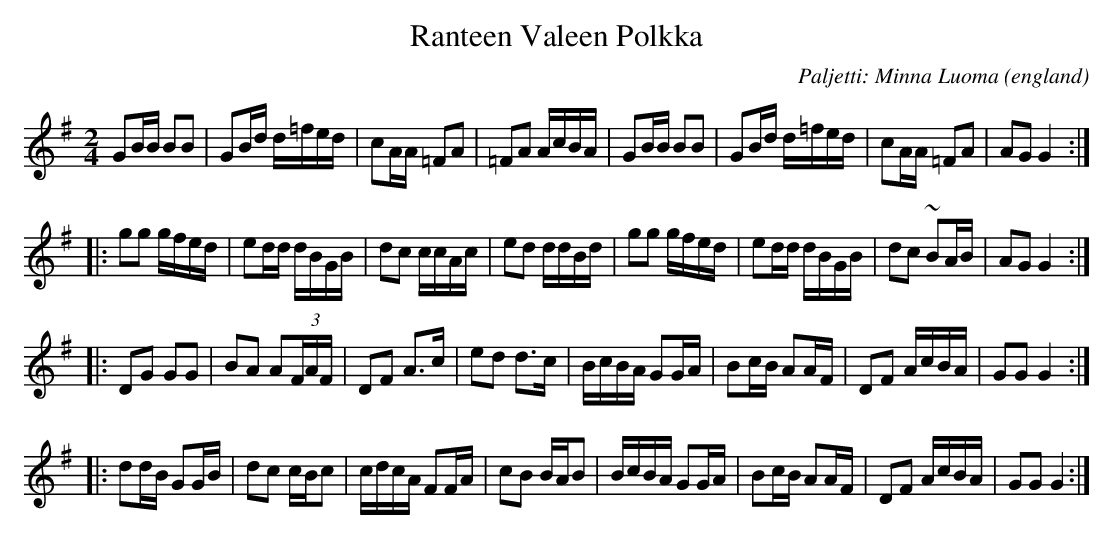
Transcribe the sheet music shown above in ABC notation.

X:1
T:Ranteen Valeen Polkka
O:england
C:Paljetti: Minna Luoma
M:2/4
L:1/16
K:G
G2BB B2B2|G2Bd d=fed|c2AA =F2A2|=F2A2 AcBA|\
G2BB B2B2|G2Bd d=fed|c2AA =F2A2|A2G2 G4:|
|:g2g2 gfed|e2dd dBGB|d2c2 ccAc|e2d2 ddBd|\
g2g2 gfed|e2dd dBGB|d2c2 ~B2AB|A2G2 G4:|
|:D2G2 G2G2|B2A2 A2(3FAF|D2F2 A3c|e2d2 d3c|\
BcBA G2GA|B2cB A2AF|D2F2 AcBA|G2G2 G4:|
|:d2dB G2GB|d2c2 cBc2|cdcA F2FA|c2B2 BAB2|\
BcBA G2GA|B2cB A2AF|D2F2 AcBA|G2G2 G4:|
